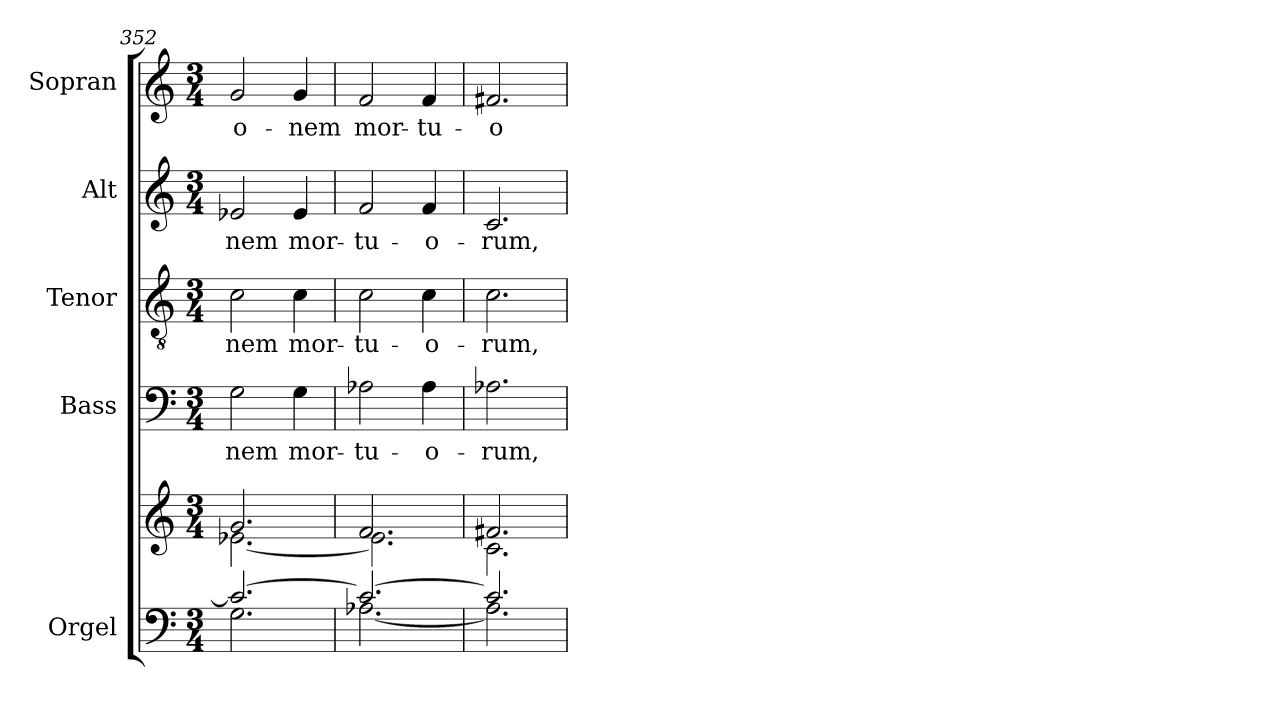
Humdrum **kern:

**kern	**kern	**kern	**text	**kern	**text	**kern	**text	**kern	**text
*part5	*part5	*part4	*part4	*part3	*part3	*part2	*part2	*part1	*part1
*staff6	*staff5	*staff4	*staff4	*staff3	*staff3	*staff2	*staff2	*staff1	*staff1
*I"Orgel	*	*I"Bass	*	*I"Tenor	*	*I"Alt	*	*I"Sopran	*
*I'Org.	*	*I'B.	*	*I'T.	*	*I'A.	*	*I'S.	*
*clefF4	*clefG2	*clefF4	*	*clefGv2	*	*clefG2	*	*clefG2	*
*k[]	*k[]	*k[]	*	*k[]	*	*k[]	*	*k[]	*
*C:	*C:	*C:	*	*C:	*	*C:	*	*C:	*
*M3/4	*M3/4	*M3/4	*	*M3/4	*	*M3/4	*	*M3/4	*
=352	=352	=352	=352	=352	=352	=352	=352	=352	=352
*^	*^	*	*	*	*	*	*	*	*
!	!	!	!	!	!LO:LY:b	!	!LO:LY:b	!	!LO:LY:b	!	!LO:LY:b
2.c/_	2.G\	2.g/	[<2.e-X\	2G\	-nem	2c\	-nem	2e-X/	-nem	2g/	-o-
!	!	!	!	!	!LO:LY:b	!	!LO:LY:b	!	!LO:LY:b	!	!LO:LY:b
.	.	.	.	4G\	mor-	4c\	mor-	4e-/	mor-	4g/	-nem
=353	=353	=353	=353	=353	=353	=353	=353	=353	=353	=353	=353
!	!	!	!	!	!LO:LY:b	!	!LO:LY:b	!	!LO:LY:b	!	!LO:LY:b
2.c/_	[<2.A-X\	2.f/	2.e-\]	2A-X\	-tu-	2c\	-tu-	2f/	-tu-	2f/	mor-
!	!	!	!	!	!LO:LY:b	!	!LO:LY:b	!	!LO:LY:b	!	!LO:LY:b
.	.	.	.	4A-\	-o-	4c\	-o-	4f/	-o-	4f/	-tu-
!!LO:PB:g=z
=354	=354	=354	=354	=354	=354	=354	=354	=354	=354	=354	=354
!	!	!	!	!	!LO:LY:b	!	!LO:LY:b	!	!LO:LY:b	!	!LO:LY:b
2.c/]	2.A-\]	2.f#X/	2.c\	2.A-X\	-rum,	2.c\	-rum,	2.c/	-rum,	2.f#X/	-o-
*v	*v	*	*	*	*	*	*	*	*	*	*
*	*v	*v	*	*	*	*	*	*	*	*
=	=	=	=	=	=	=	=	=	=
*-	*-	*-	*-	*-	*-	*-	*-	*-	*-
